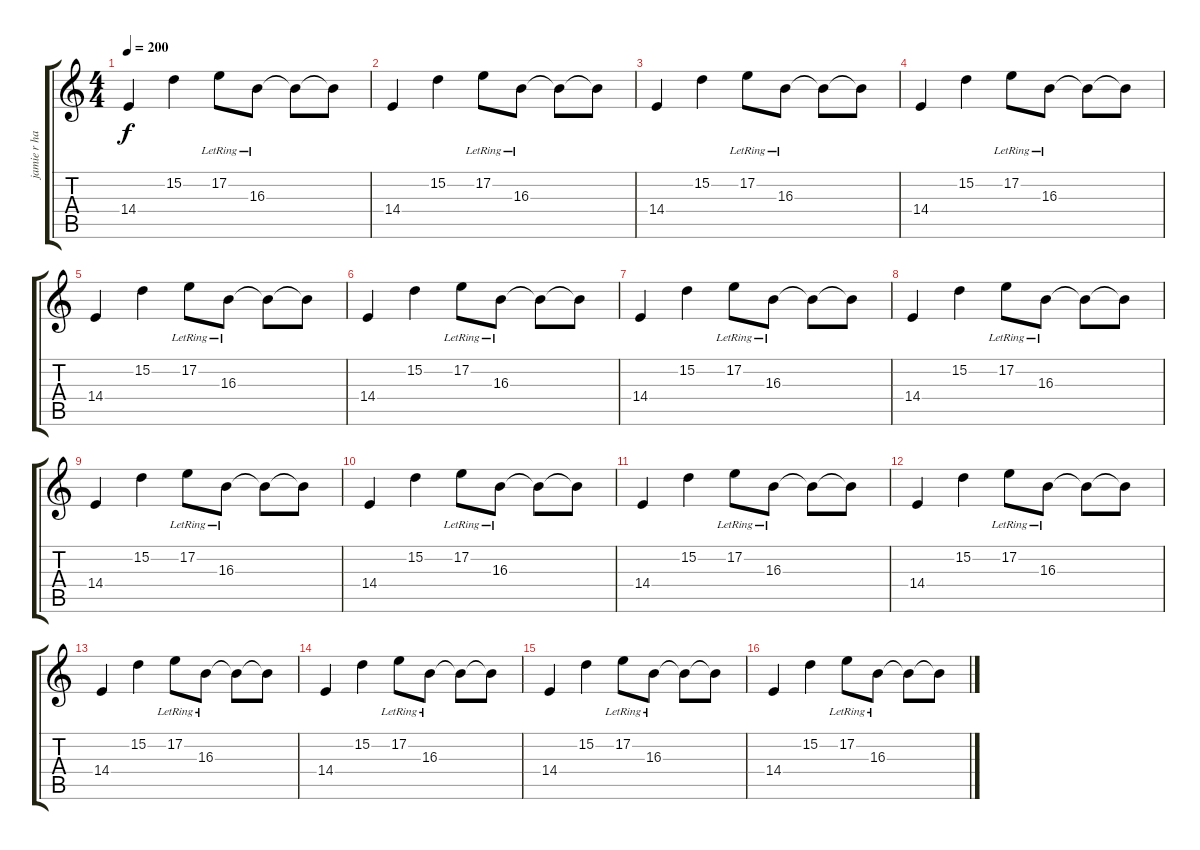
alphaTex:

\track ("jamie r hand" "jamie r ha") {instrument acousticgrandpiano}
\staff {score tabs}
\tuning (E4 B3 G3 D3 A2 E2) {hide}
\ts (4 4)
\tempo 200
\clef g2
\ks c
14.4.4{dy f instrument acousticgrandpiano} 15.2.4 17.2{lr}.8 16.3{lr}.8 16.3{t}.8 16.3{t}.8 |
14.4.4 15.2.4 17.2{lr}.8 16.3{lr}.8 16.3{t}.8 16.3{t}.8 |
14.4.4 15.2.4 17.2{lr}.8 16.3{lr}.8 16.3{t}.8 16.3{t}.8 |
14.4.4 15.2.4 17.2{lr}.8 16.3{lr}.8 16.3{t}.8 16.3{t}.8 |
14.4.4 15.2.4 17.2{lr}.8 16.3{lr}.8 16.3{t}.8 16.3{t}.8 |
14.4.4 15.2.4 17.2{lr}.8 16.3{lr}.8 16.3{t}.8 16.3{t}.8 |
14.4.4 15.2.4 17.2{lr}.8 16.3{lr}.8 16.3{t}.8 16.3{t}.8 |
14.4.4 15.2.4 17.2{lr}.8 16.3{lr}.8 16.3{t}.8 16.3{t}.8 |
14.4.4 15.2.4 17.2{lr}.8 16.3{lr}.8 16.3{t}.8 16.3{t}.8 |
14.4.4 15.2.4 17.2{lr}.8 16.3{lr}.8 16.3{t}.8 16.3{t}.8 |
14.4.4 15.2.4 17.2{lr}.8 16.3{lr}.8 16.3{t}.8 16.3{t}.8 |
14.4.4 15.2.4 17.2{lr}.8 16.3{lr}.8 16.3{t}.8 16.3{t}.8 |
14.4.4 15.2.4 17.2{lr}.8 16.3{lr}.8 16.3{t}.8 16.3{t}.8 |
14.4.4 15.2.4 17.2{lr}.8 16.3{lr}.8 16.3{t}.8 16.3{t}.8 |
14.4.4 15.2.4 17.2{lr}.8 16.3{lr}.8 16.3{t}.8 16.3{t}.8 |
14.4.4 15.2.4 17.2{lr}.8 16.3{lr}.8 16.3{t}.8 16.3{t}.8
